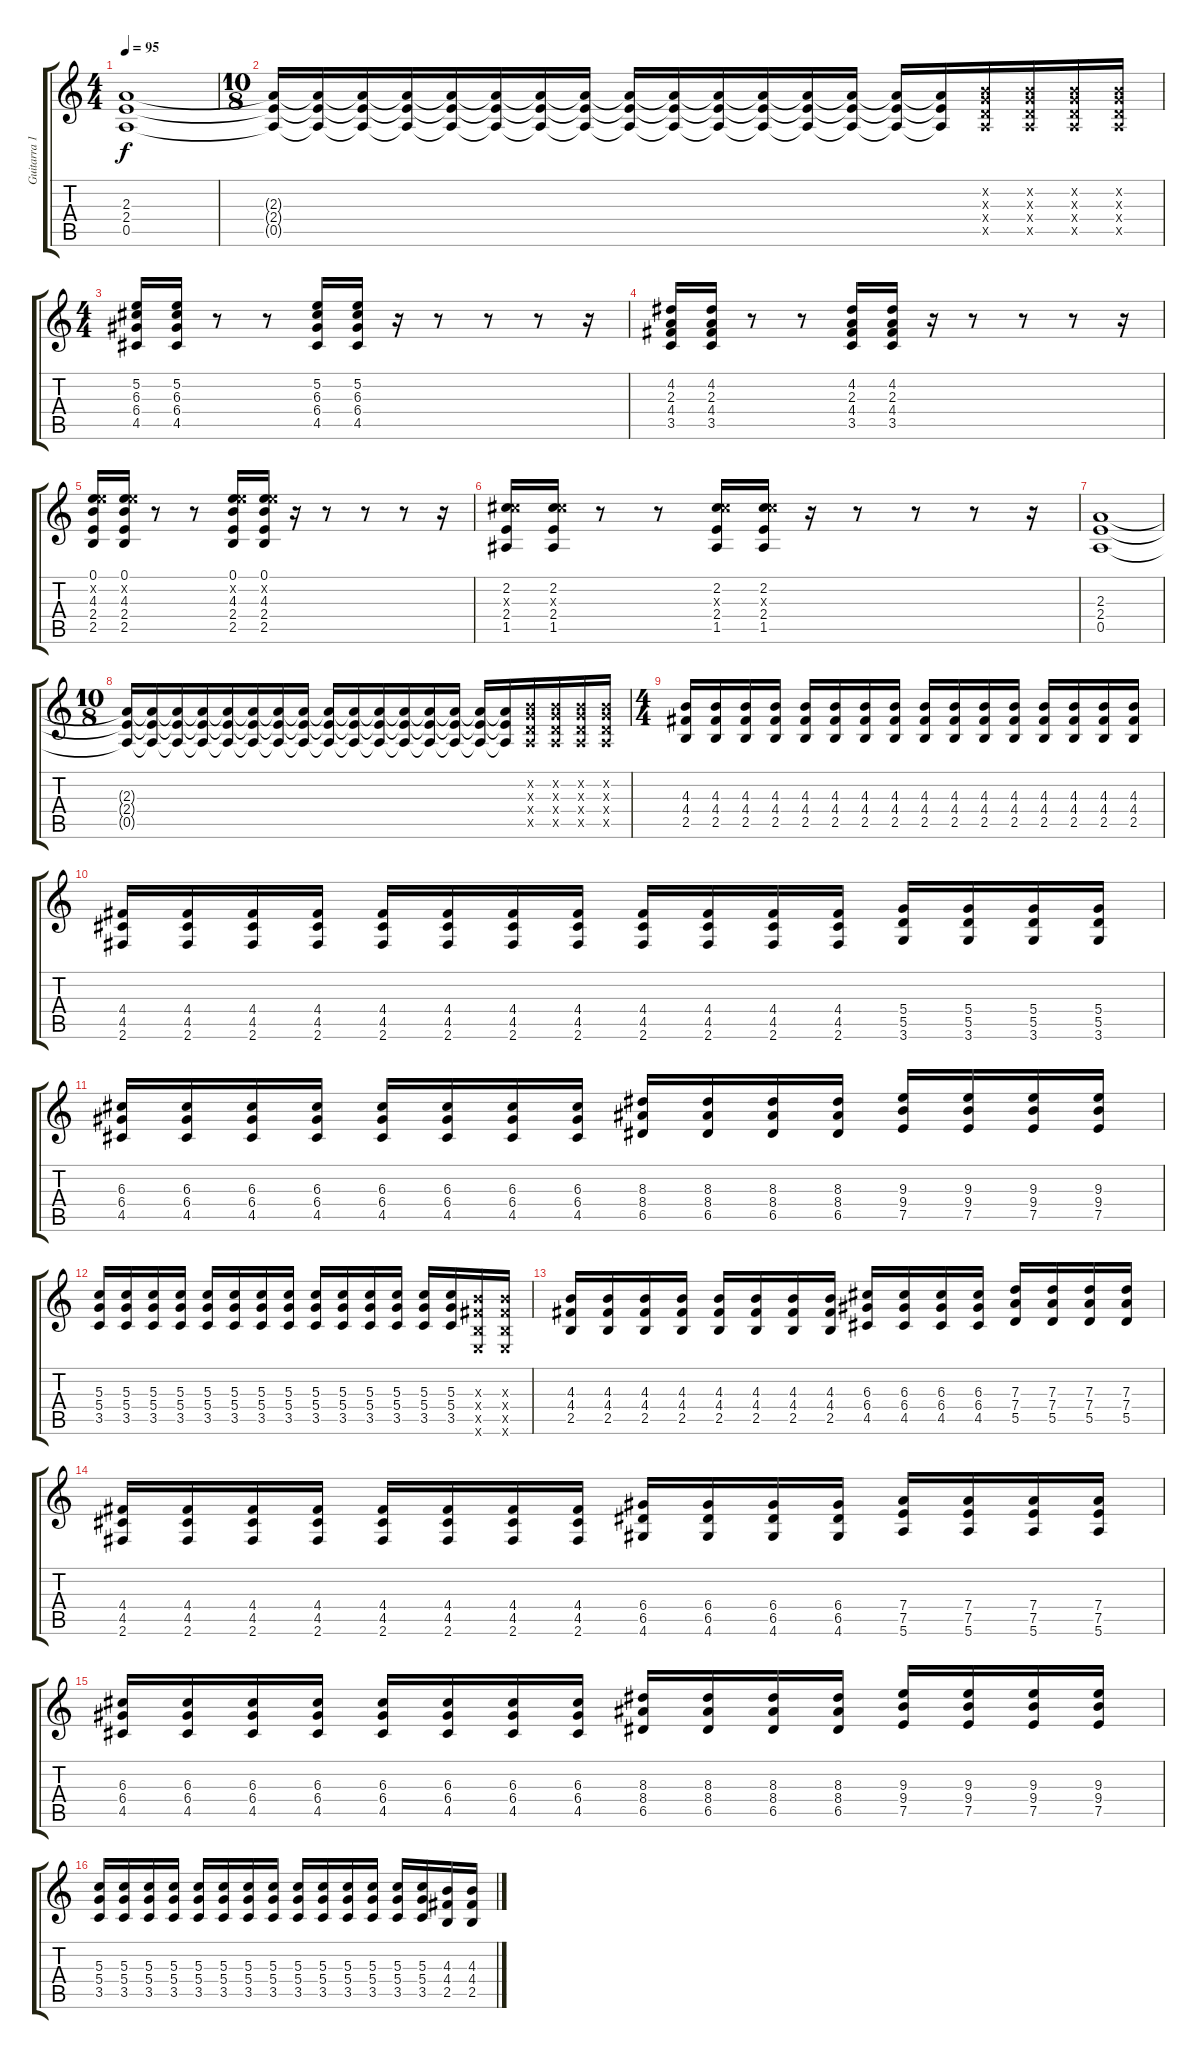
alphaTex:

\track ("Guitarra 1" "Guitarra 1") {instrument distortionguitar}
\staff {score tabs}
\tuning (E4 B3 G3 D3 A2 E2) {hide}
\ts (4 4)
\tempo 95
\clef g2
\ks c
(2.3 2.4 0.5).1{dy f} |
\ts (10 8)
(2.3{t} 2.4{t} 0.5{t}).16 (2.3{t} 2.4{t} 0.5{t}).16 (2.3{t} 2.4{t} 0.5{t}).16 (2.3{t} 2.4{t} 0.5{t}).16 (2.3{t} 2.4{t} 0.5{t}).16 (2.3{t} 2.4{t} 0.5{t}).16 (2.3{t} 2.4{t} 0.5{t}).16 (2.3{t} 2.4{t} 0.5{t}).16 (2.3{t} 2.4{t} 0.5{t}).16 (2.3{t} 2.4{t} 0.5{t}).16 (2.3{t} 2.4{t} 0.5{t}).16 (2.3{t} 2.4{t} 0.5{t}).16 (2.3{t} 2.4{t} 0.5{t}).16 (2.3{t} 2.4{t} 0.5{t}).16 (2.3{t} 2.4{t} 0.5{t}).16 (2.3{t} 2.4{t} 0.5{t}).16 (0.2{x} 0.3{x} 0.4{x} 0.5{x}).16 (0.2{x} 0.3{x} 0.4{x} 0.5{x}).16 (0.2{x} 0.3{x} 0.4{x} 0.5{x}).16 (0.2{x} 0.3{x} 0.4{x} 0.5{x}).16 |
\ts (4 4)
(5.2 6.3 6.4 4.5).16 (5.2 6.3 6.4 4.5).16 r.8 r.8 (5.2 6.3 6.4 4.5).16 (5.2 6.3 6.4 4.5).16 r.16 r.8 r.8 r.8 r.16 |
(4.2 2.3 4.4 3.5).16 (4.2 2.3 4.4 3.5).16 r.8 r.8 (4.2 2.3 4.4 3.5).16 (4.2 2.3 4.4 3.5).16 r.16 r.8 r.8 r.8 r.16 |
(0.1 5.2{x} 4.3 2.4 2.5).16 (0.1 5.2{x} 4.3 2.4 2.5).16 r.8 r.8 (0.1 5.2{x} 4.3 2.4 2.5).16 (0.1 5.2{x} 4.3 2.4 2.5).16 r.16 r.8 r.8 r.8 r.16 |
(2.2 6.3{x} 2.4 1.5).16 (2.2 6.3{x} 2.4 1.5).16 r.8 r.8 (2.2 6.3{x} 2.4 1.5).16 (2.2 6.3{x} 2.4 1.5).16 r.16 r.8 r.8 r.8 r.16 |
(2.3 2.4 0.5).1 |
\ts (10 8)
(2.3{t} 2.4{t} 0.5{t}).16 (2.3{t} 2.4{t} 0.5{t}).16 (2.3{t} 2.4{t} 0.5{t}).16 (2.3{t} 2.4{t} 0.5{t}).16 (2.3{t} 2.4{t} 0.5{t}).16 (2.3{t} 2.4{t} 0.5{t}).16 (2.3{t} 2.4{t} 0.5{t}).16 (2.3{t} 2.4{t} 0.5{t}).16 (2.3{t} 2.4{t} 0.5{t}).16 (2.3{t} 2.4{t} 0.5{t}).16 (2.3{t} 2.4{t} 0.5{t}).16 (2.3{t} 2.4{t} 0.5{t}).16 (2.3{t} 2.4{t} 0.5{t}).16 (2.3{t} 2.4{t} 0.5{t}).16 (2.3{t} 2.4{t} 0.5{t}).16 (2.3{t} 2.4{t} 0.5{t}).16 (0.2{x} 0.3{x} 0.4{x} 0.5{x}).16 (0.2{x} 0.3{x} 0.4{x} 0.5{x}).16 (0.2{x} 0.3{x} 0.4{x} 0.5{x}).16 (0.2{x} 0.3{x} 0.4{x} 0.5{x}).16 |
\ts (4 4)
(4.3 4.4 2.5).16 (4.3 4.4 2.5).16 (4.3 4.4 2.5).16 (4.3 4.4 2.5).16 (4.3 4.4 2.5).16 (4.3 4.4 2.5).16 (4.3 4.4 2.5).16 (4.3 4.4 2.5).16 (4.3 4.4 2.5).16 (4.3 4.4 2.5).16 (4.3 4.4 2.5).16 (4.3 4.4 2.5).16 (4.3 4.4 2.5).16 (4.3 4.4 2.5).16 (4.3 4.4 2.5).16 (4.3 4.4 2.5).16 |
(4.4 4.5 2.6).16 (4.4 4.5 2.6).16 (4.4 4.5 2.6).16 (4.4 4.5 2.6).16 (4.4 4.5 2.6).16 (4.4 4.5 2.6).16 (4.4 4.5 2.6).16 (4.4 4.5 2.6).16 (4.4 4.5 2.6).16 (4.4 4.5 2.6).16 (4.4 4.5 2.6).16 (4.4 4.5 2.6).16 (5.4 5.5 3.6).16 (5.4 5.5 3.6).16 (5.4 5.5 3.6).16 (5.4 5.5 3.6).16 |
(6.3 6.4 4.5).16 (6.3 6.4 4.5).16 (6.3 6.4 4.5).16 (6.3 6.4 4.5).16 (6.3 6.4 4.5).16 (6.3 6.4 4.5).16 (6.3 6.4 4.5).16 (6.3 6.4 4.5).16 (8.3 8.4 6.5).16 (8.3 8.4 6.5).16 (8.3 8.4 6.5).16 (8.3 8.4 6.5).16 (9.3 9.4 7.5).16 (9.3 9.4 7.5).16 (9.3 9.4 7.5).16 (9.3 9.4 7.5).16 |
(5.3 5.4 3.5).16 (5.3 5.4 3.5).16 (5.3 5.4 3.5).16 (5.3 5.4 3.5).16 (5.3 5.4 3.5).16 (5.3 5.4 3.5).16 (5.3 5.4 3.5).16 (5.3 5.4 3.5).16 (5.3 5.4 3.5).16 (5.3 5.4 3.5).16 (5.3 5.4 3.5).16 (5.3 5.4 3.5).16 (5.3 5.4 3.5).16 (5.3 5.4 3.5).16 (4.3{x} 4.4{x} 2.5{x} 0.6{x}).16 (4.3{x} 4.4{x} 2.5{x} 0.6{x}).16 |
(4.3 4.4 2.5).16 (4.3 4.4 2.5).16 (4.3 4.4 2.5).16 (4.3 4.4 2.5).16 (4.3 4.4 2.5).16 (4.3 4.4 2.5).16 (4.3 4.4 2.5).16 (4.3 4.4 2.5).16 (6.3 6.4 4.5).16 (6.3 6.4 4.5).16 (6.3 6.4 4.5).16 (6.3 6.4 4.5).16 (7.3 7.4 5.5).16 (7.3 7.4 5.5).16 (7.3 7.4 5.5).16 (7.3 7.4 5.5).16 |
(4.4 4.5 2.6).16 (4.4 4.5 2.6).16 (4.4 4.5 2.6).16 (4.4 4.5 2.6).16 (4.4 4.5 2.6).16 (4.4 4.5 2.6).16 (4.4 4.5 2.6).16 (4.4 4.5 2.6).16 (6.4 6.5 4.6).16 (6.4 6.5 4.6).16 (6.4 6.5 4.6).16 (6.4 6.5 4.6).16 (7.4 7.5 5.6).16 (7.4 7.5 5.6).16 (7.4 7.5 5.6).16 (7.4 7.5 5.6).16 |
(6.3 6.4 4.5).16 (6.3 6.4 4.5).16 (6.3 6.4 4.5).16 (6.3 6.4 4.5).16 (6.3 6.4 4.5).16 (6.3 6.4 4.5).16 (6.3 6.4 4.5).16 (6.3 6.4 4.5).16 (8.3 8.4 6.5).16 (8.3 8.4 6.5).16 (8.3 8.4 6.5).16 (8.3 8.4 6.5).16 (9.3 9.4 7.5).16 (9.3 9.4 7.5).16 (9.3 9.4 7.5).16 (9.3 9.4 7.5).16 |
(5.3 5.4 3.5).16 (5.3 5.4 3.5).16 (5.3 5.4 3.5).16 (5.3 5.4 3.5).16 (5.3 5.4 3.5).16 (5.3 5.4 3.5).16 (5.3 5.4 3.5).16 (5.3 5.4 3.5).16 (5.3 5.4 3.5).16 (5.3 5.4 3.5).16 (5.3 5.4 3.5).16 (5.3 5.4 3.5).16 (5.3 5.4 3.5).16 (5.3 5.4 3.5).16 (4.3 4.4 2.5).16 (4.3 4.4 2.5).16
